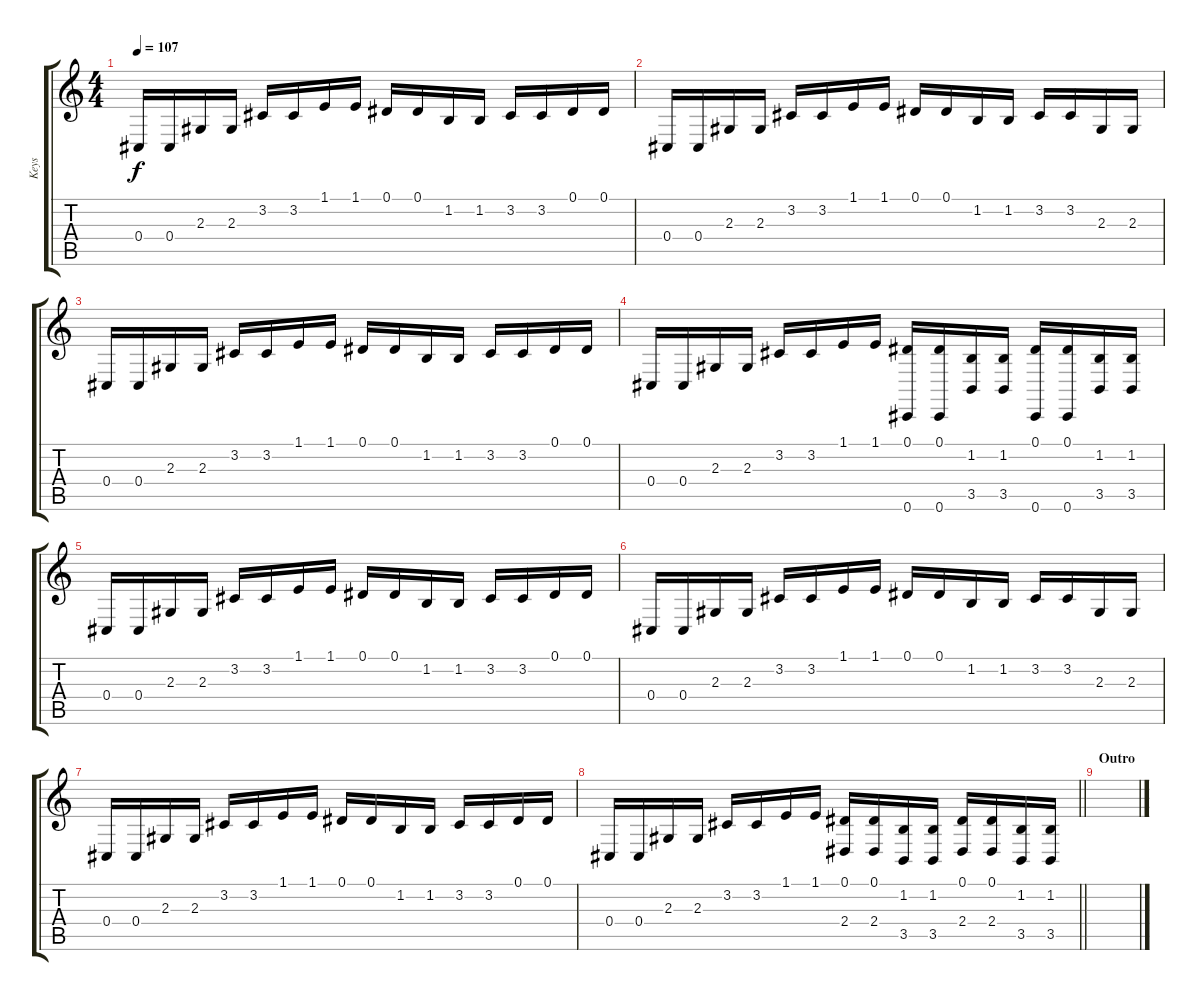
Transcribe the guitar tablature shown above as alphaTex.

\track ("Keys " "Keys ") {instrument electricgrandpiano}
\staff {score tabs}
\tuning (Eb4 Bb3 Gb3 Db3 Ab2 Db2) {hide}
\ts (4 4)
\tempo 107
\clef g2
\ks c
0.4.16{dy f} 0.4.16 2.3.16 2.3.16 3.2.16 3.2.16 1.1.16 1.1.16 0.1.16 0.1.16 1.2.16 1.2.16 3.2.16 3.2.16 0.1.16 0.1.16 |
0.4.16 0.4.16 2.3.16 2.3.16 3.2.16 3.2.16 1.1.16 1.1.16 0.1.16 0.1.16 1.2.16 1.2.16 3.2.16 3.2.16 2.3.16 2.3.16 |
0.4.16 0.4.16 2.3.16 2.3.16 3.2.16 3.2.16 1.1.16 1.1.16 0.1.16 0.1.16 1.2.16 1.2.16 3.2.16 3.2.16 0.1.16 0.1.16 |
0.4.16 0.4.16 2.3.16 2.3.16 3.2.16 3.2.16 1.1.16 1.1.16 (0.1 0.6).16 (0.1 0.6).16 (1.2 3.5).16 (1.2 3.5).16 (0.1 0.6).16 (0.1 0.6).16 (1.2 3.5).16 (1.2 3.5).16 |
0.4.16 0.4.16 2.3.16 2.3.16 3.2.16 3.2.16 1.1.16 1.1.16 0.1.16 0.1.16 1.2.16 1.2.16 3.2.16 3.2.16 0.1.16 0.1.16 |
0.4.16 0.4.16 2.3.16 2.3.16 3.2.16 3.2.16 1.1.16 1.1.16 0.1.16 0.1.16 1.2.16 1.2.16 3.2.16 3.2.16 2.3.16 2.3.16 |
0.4.16 0.4.16 2.3.16 2.3.16 3.2.16 3.2.16 1.1.16 1.1.16 0.1.16 0.1.16 1.2.16 1.2.16 3.2.16 3.2.16 0.1.16 0.1.16 |
\barLineRight lightlight
0.4.16 0.4.16 2.3.16 2.3.16 3.2.16 3.2.16 1.1.16 1.1.16 (0.1 2.4).16 (0.1 2.4).16 (1.2 3.5).16 (1.2 3.5).16 (0.1 2.4).16 (0.1 2.4).16 (1.2 3.5).16 (1.2 3.5).16 |
\section ("" "Outro")
